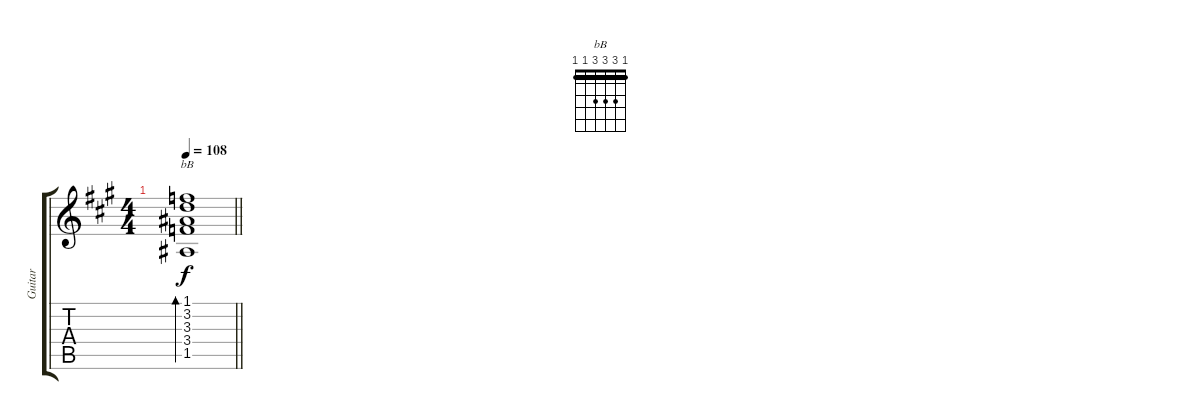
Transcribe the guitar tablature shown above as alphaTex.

\track ("Guitar" "Guitar") {instrument electricguitarjazz}
\staff {score tabs}
\tuning (E4 B3 G3 D3 A2 E2) {hide}
\chord ("bB" 1 3 3 3 1 1) {barre 1}
\ts (4 4)
\tempo 108
\clef g2
\barLineRight lightlight
\ks a
(1.1 3.2 3.3 3.4 1.5).1{bd 480 ch "bB" dy f}
